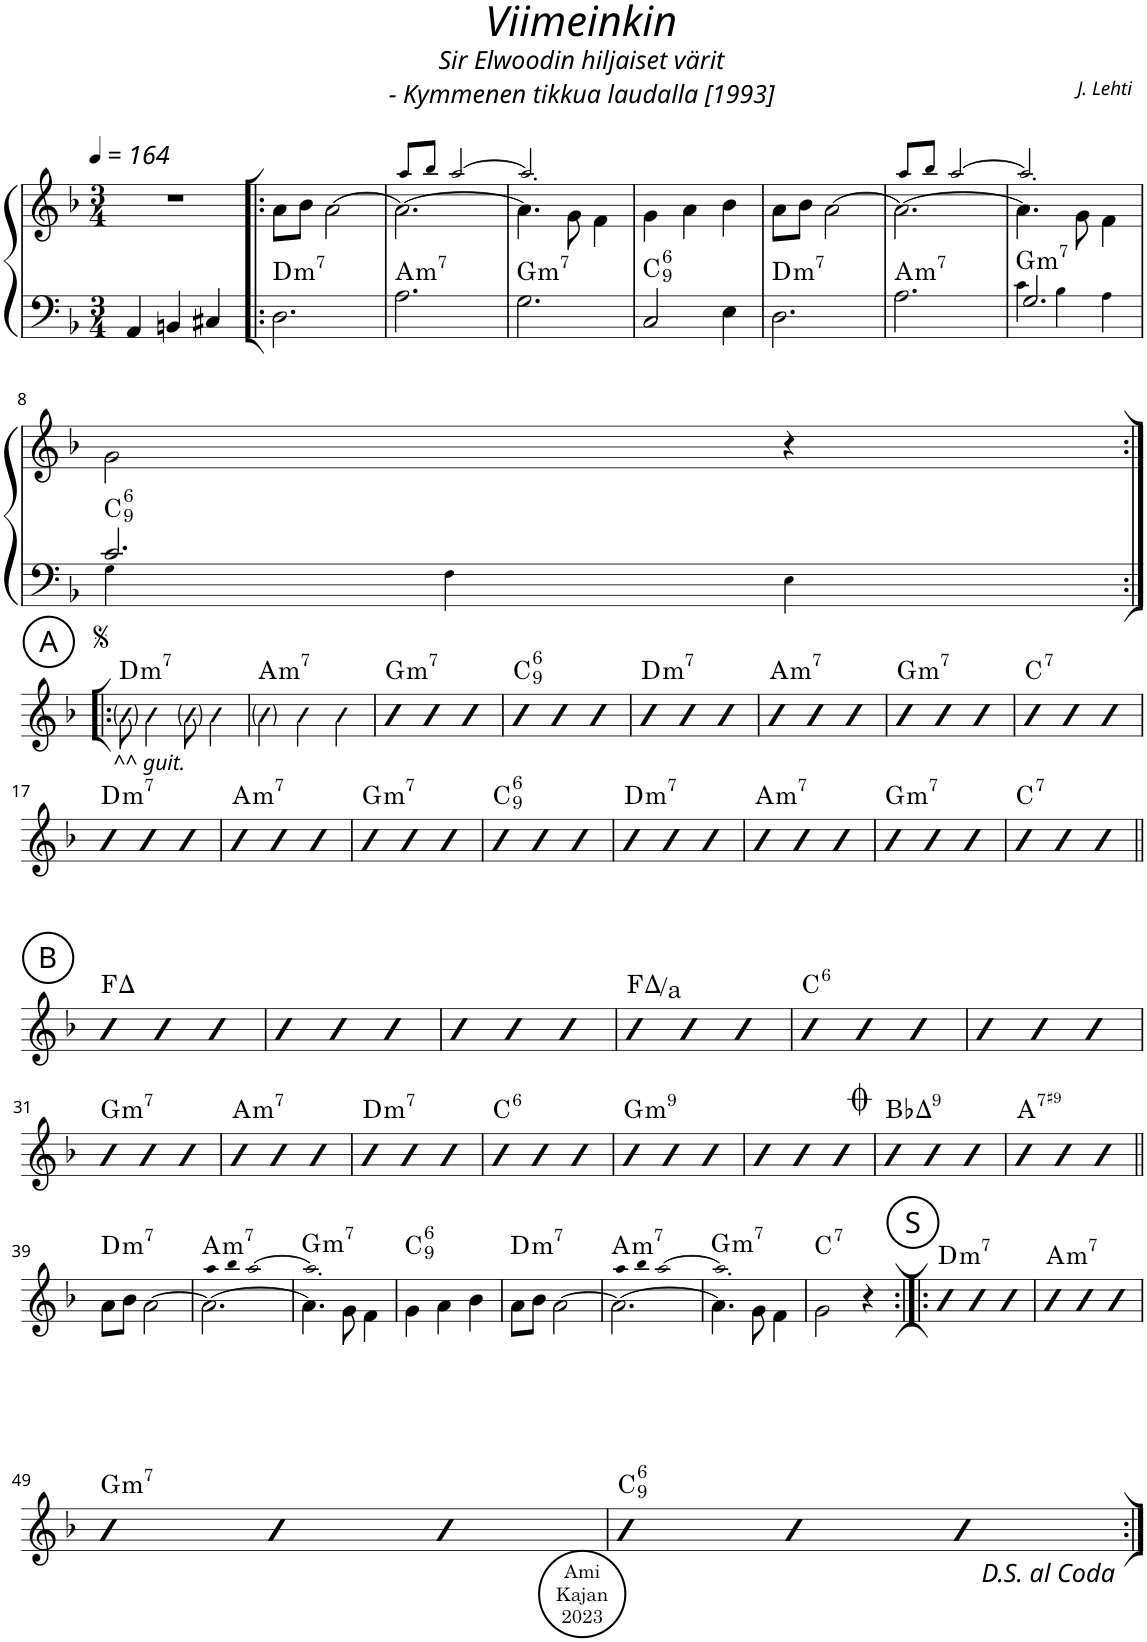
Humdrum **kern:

**kern	**kern	**harte
*part1	*part1	*part1
*staff2	*staff1	*
*I"Piano	*	*
*I'Pno.	*	*
*clefF4	*clefG2	*
*k[b-]	*k[b-]	*
*M3/4	*M3/4	*
*MM164	*MM164	*
=	=	=
4AA/	2.r	.
4BBn/	.	.
4C#X/	.	.
=1!|:	=1!|:	=1!|:
!	!	!LO:H:kt=m7
2.D\	8a\L	D:min7
.	8b-\J	.
.	[>2a\	.
=2	=2	=2
*	*^	*
!	!	!	!LO:H:kt=m7
2.A\	2.a\_	8aa!/L	A:min7
.	.	8bb-!/J	.
.	.	[2aa!/	.
=3	=3	=3	=3
!	!	!	!LO:H:kt=m7
2.G\	4.a\]	2.aa!/]	G:min7
.	8g\	.	.
.	4f\	.	.
*	*v	*v	*
=4	=4	=4
!	!	!LO:H:kt=6
2C/	4g\	C:maj6(9)
.	4a\	.
4E\	4b-\	.
=5	=5	=5
!	!	!LO:H:kt=m7
2.D\	8a\L	D:min7
.	8b-\J	.
.	[>2a\	.
=6	=6	=6
*	*^	*
!	!	!	!LO:H:kt=m7
2.A\	2.a\_	8aa!/L	A:min7
.	.	8bb-!/J	.
.	.	[2aa!/	.
=7	=7	=7	=7
*^	*	*	*
!	!	!	!	!LO:H:kt=m7
2.G/	4c!\	4.a\]	2.aa!/]	G:min7
.	4B-!\	.	.	.
.	.	8g\	.	.
.	4A!\	4f\	.	.
*	*	*v	*v	*
!!LO:LB:g=z
=8	=8	=8	=8
!	!	!	!LO:H:kt=6
2.c/	4G!\	2g\	C:maj6(9)
.	4F!\	.	.
.	4E!\	4r	.
!!LO:LB:g=z
!!LO:REH:place=s1:a:cj:enc=circle:fs=14:t=A
=9:|!|:	=9:|!|:	=9:|!|:	=9:|!|:
!	!	!LO:TX:b:i:t=^^ guit.	!LO:H:kt=m7
*v	*v	*	*
2.r	8D\	D:min7
.	4D\	.
.	8D\	.
.	4D\	.
=10	=10	=10
!	!	!LO:H:kt=m7
2.r	4D\	A:min7
.	4D\	.
.	4D\	.
=11	=11	=11
!	!	!LO:H:kt=m7
2.r	4D	G:min7
.	4D	.
.	4D	.
=12	=12	=12
!	!	!LO:H:kt=6
2.r	4D	C:maj6(9)
.	4D	.
.	4D	.
=13	=13	=13
!	!	!LO:H:kt=m7
2.r	4D	D:min7
.	4D	.
.	4D	.
=14	=14	=14
!	!	!LO:H:kt=m7
2.r	4D	A:min7
.	4D	.
.	4D	.
=15	=15	=15
!	!	!LO:H:kt=m7
2.r	4D	G:min7
.	4D	.
.	4D	.
=16	=16	=16
!	!	!LO:H:kt=7
2.r	4D	C:7
.	4D	.
.	4D	.
!!LO:LB:g=z
=17	=17	=17
!	!	!LO:H:kt=m7
2.r	4D	D:min7
.	4D	.
.	4D	.
=18	=18	=18
!	!	!LO:H:kt=m7
2.r	4D	A:min7
.	4D	.
.	4D	.
=19	=19	=19
!	!	!LO:H:kt=m7
2.r	4D	G:min7
.	4D	.
.	4D	.
=20	=20	=20
!	!	!LO:H:kt=6
2.r	4D	C:maj6(9)
.	4D	.
.	4D	.
=21	=21	=21
!	!	!LO:H:kt=m7
2.r	4D	D:min7
.	4D	.
.	4D	.
=22	=22	=22
!	!	!LO:H:kt=m7
2.r	4D	A:min7
.	4D	.
.	4D	.
=23	=23	=23
!	!	!LO:H:kt=m7
2.r	4D	G:min7
.	4D	.
.	4D	.
=24	=24	=24
!	!	!LO:H:kt=7
2.r	4D	C:7
.	4D	.
.	4D	.
!!LO:LB:g=z
!!LO:REH:place=s1:a:cj:enc=circle:fs=14:t=B
=25||	=25||	=25||
2.r	4b-	F:maj
.	4b-	.
.	4b-	.
=26	=26	=26
2.r	4b-	.
.	4b-	.
.	4b-	.
=27	=27	=27
2.r	4b-	.
.	4b-	.
.	4b-	.
=28	=28	=28
2.r	4b-	F:maj/3
.	4b-	.
.	4b-	.
=29	=29	=29
!	!	!LO:H:kt=6
2.r	4b-	C:maj6
.	4b-	.
.	4b-	.
=30	=30	=30
2.r	4b-	.
.	4b-	.
.	4b-	.
!!LO:LB:g=z
=31	=31	=31
!	!	!LO:H:kt=m7
2.r	4b-	G:min7
.	4b-	.
.	4b-	.
=32	=32	=32
!	!	!LO:H:kt=m7
2.r	4b-	A:min7
.	4b-	.
.	4b-	.
=33	=33	=33
!	!	!LO:H:kt=m7
2.r	4b-	D:min7
.	4b-	.
.	4b-	.
=34	=34	=34
!	!	!LO:H:kt=6
2.r	4b-	C:maj6
.	4b-	.
.	4b-	.
=35	=35	=35
!	!	!LO:H:kt=m9
2.r	4b-	G:min9
.	4b-	.
.	4b-	.
=36	=36	=36
2.r	4b-	.
.	4b-	.
.	4b-	.
=37	=37	=37
!	!	!LO:H:kt=9
2.r	4b-	Bb:maj9
.	4b-	.
.	4b-	.
=38	=38	=38
!	!	!LO:H:kt=7
2.r	4b-	A:7(#9)
.	4b-	.
.	4b-	.
!!LO:LB:g=z
=39||	=39||	=39||
!	!	!LO:H:kt=m7
2.r	8a\L	D:min7
.	8b-\J	.
.	[>2a\	.
=40	=40	=40
*	*^	*
!	!	!	!LO:H:kt=m7
2.r	2.a\_	8aa!L	A:min7
.	.	8bb-!J	.
.	.	[2aa!	.
=41	=41	=41	=41
!	!	!	!LO:H:kt=m7
2.r	4.a\]	2.aa!]	G:min7
.	8g\	.	.
.	4f\	.	.
*	*v	*v	*
=42	=42	=42
!	!	!LO:H:kt=6
2.r	4g\	C:maj6(9)
.	4a\	.
.	4b-\	.
=43	=43	=43
!	!	!LO:H:kt=m7
2.r	8a\L	D:min7
.	8b-\J	.
.	[>2a\	.
=44	=44	=44
*	*^	*
!	!	!	!LO:H:kt=m7
2.r	2.a\_	8aa!L	A:min7
.	.	8bb-!J	.
.	.	[2aa!	.
=45	=45	=45	=45
!	!	!	!LO:H:kt=m7
2.r	4.a\]	2.aa!]	G:min7
.	8g\	.	.
.	4f\	.	.
*	*v	*v	*
=46	=46	=46
!	!	!LO:H:kt=7
2.r	2g\	C:7
.	4r	.
!!LO:REH:place=s1:a:cj:enc=circle:fs=14:t=S
=47:|!|:	=47:|!|:	=47:|!|:
!	!	!LO:H:kt=m7
2.r	4D	D:min7
.	4D	.
.	4D	.
=48	=48	=48
!	!	!LO:H:kt=m7
2.r	4D	A:min7
.	4D	.
.	4D	.
!!LO:LB:g=z
=49	=49	=49
!	!	!LO:H:kt=m7
2.r	4D	G:min7
.	4D	.
.	4D	.
=50	=50	=50
!	!	!LO:H:kt=6
2.r	4D	C:maj6(9)
.	4D	.
.	4D	.
=:|!	=:|!	=:|!
*-	*-	*-
